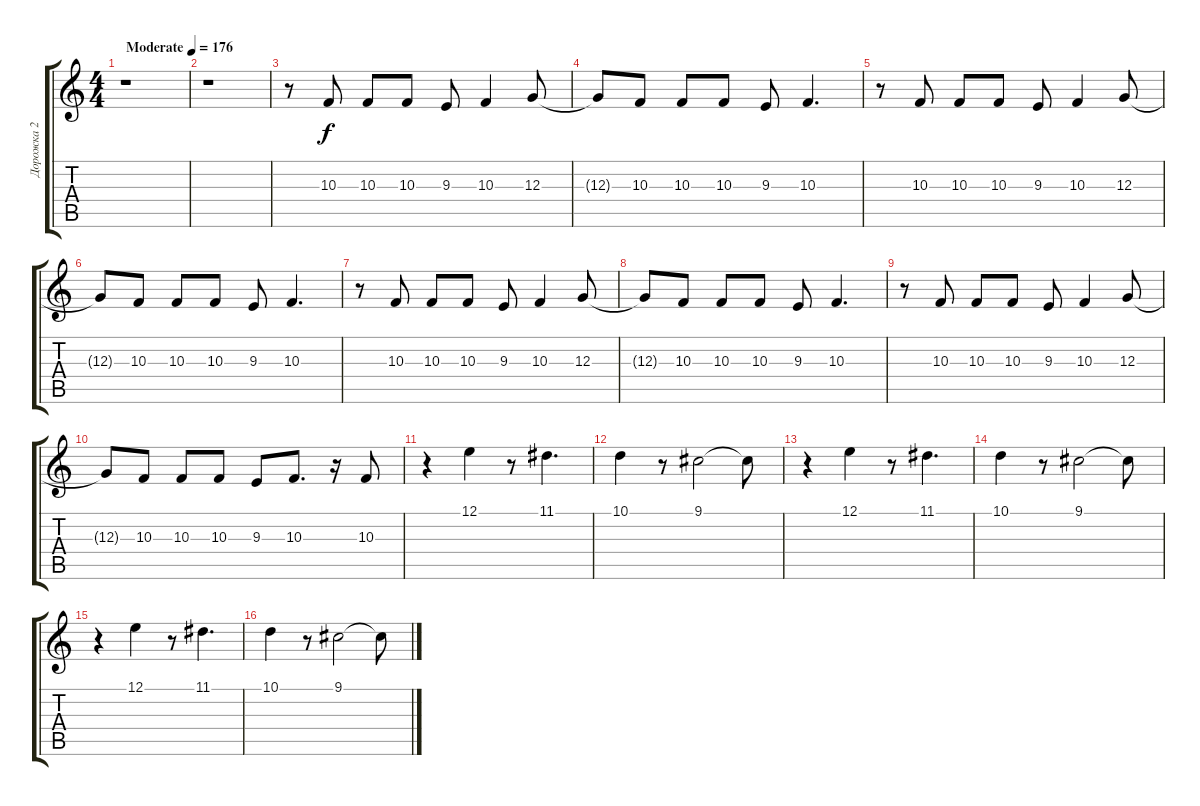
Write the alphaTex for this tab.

\track ("Дорожка 2" "Дорожка 2") {instrument lead2sawtooth}
\staff {score tabs}
\tuning (E4 B3 G3 D3 A2 E2) {hide}
\ts (4 4)
\tempo (176 "Moderate")
\clef g2
\ks c
r.1{dy f instrument lead2sawtooth} |
r.1 |
r.8 10.3.8 10.3.8 10.3.8 9.3.8 10.3.4 12.3.8 |
12.3{t}.8 10.3.8 10.3.8 10.3.8 9.3.8 10.3.4{d} |
r.8 10.3.8 10.3.8 10.3.8 9.3.8 10.3.4 12.3.8 |
12.3{t}.8 10.3.8 10.3.8 10.3.8 9.3.8 10.3.4{d} |
r.8 10.3.8 10.3.8 10.3.8 9.3.8 10.3.4 12.3.8 |
12.3{t}.8 10.3.8 10.3.8 10.3.8 9.3.8 10.3.4{d} |
r.8 10.3.8 10.3.8 10.3.8 9.3.8 10.3.4 12.3.8 |
12.3{t}.8 10.3.8 10.3.8 10.3.8 9.3.8 10.3.8{d} r.16 10.3.8 |
r.4 12.1.4 r.8 11.1.4{d} |
10.1.4 r.8 9.1.2 9.1{t}.8 |
r.4 12.1.4 r.8 11.1.4{d} |
10.1.4 r.8 9.1.2 9.1{t}.8 |
r.4 12.1.4 r.8 11.1.4{d} |
10.1.4 r.8 9.1.2 9.1{t}.8
